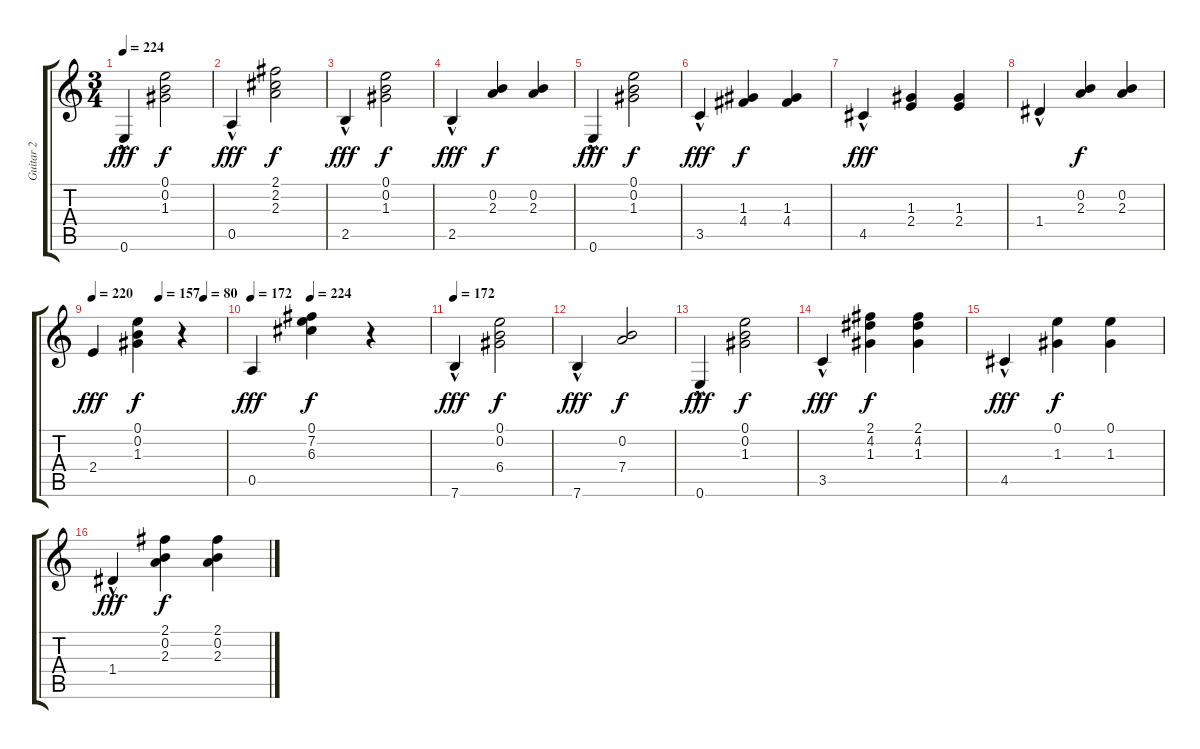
\track ("Guitar 2" "Guitar 2") {instrument acousticguitarnylon}
\staff {score tabs}
\tuning (E4 B3 G3 D3 A2 E2) {hide}
\ts (3 4)
\tempo 224
\clef g2
\ks c
0.6{hac}.4{dy fff balance 4} (0.1 0.2 1.3).2{dy f balance 6} |
0.5{hac}.4{dy fff balance 6} (2.1 2.2 2.3).2{dy f balance 6} |
2.5{hac}.4{dy fff balance 3} (0.1 0.2 1.3).2{dy f balance 7} |
2.5{hac}.4{dy fff balance 3} (0.2 2.3).4{dy f balance 6} (0.2 2.3).4 |
0.6{hac}.4{dy fff balance 4} (0.1 0.2 1.3).2{dy f balance 8} |
3.5{hac}.4{dy fff balance 6} (1.3 4.4).4{dy f balance 7} (1.3 4.4).4{balance 8} |
4.5{hac}.4{dy fff balance 6} (1.3 2.4).4{balance 7} (1.3 2.4).4{balance 7} |
1.4{hac}.4{balance 7} (0.2 2.3).4{dy f balance 8} (0.2 2.3).4{balance 8} |
\tempo 220
\tempo (157 0.5)
\tempo (80 0.8333333333333334)
2.4.4{dy fff balance 7} (0.1 0.2 1.3).4{dy f balance 9} r.4 |
\tempo 172
\tempo (224 0.3333333333333333)
0.5.4{dy fff balance 6} (0.1 7.2 6.3).4{dy f balance 9} r.4 |
\tempo 172
7.6{hac}.4{dy fff balance 3} (0.1 0.2 6.4).2{dy f balance 7} |
7.6{hac}.4{dy fff balance 3} (0.2 7.4).2{dy f balance 6} |
0.6{hac}.4{dy fff balance 4} (0.1 0.2 1.3).2{dy f balance 8} |
3.5{hac}.4{dy fff balance 4} (2.1 4.2 1.3).4{dy f balance 7} (2.1 4.2 1.3).4{balance 7} |
4.5{hac}.4{dy fff balance 4} (0.1 1.3).4{dy f balance 5} (0.1 1.3).4{balance 5} |
1.4{hac}.4{dy fff balance 4} (2.1 0.2 2.3).4{dy f balance 8} (2.1 0.2 2.3).4{balance 7}
